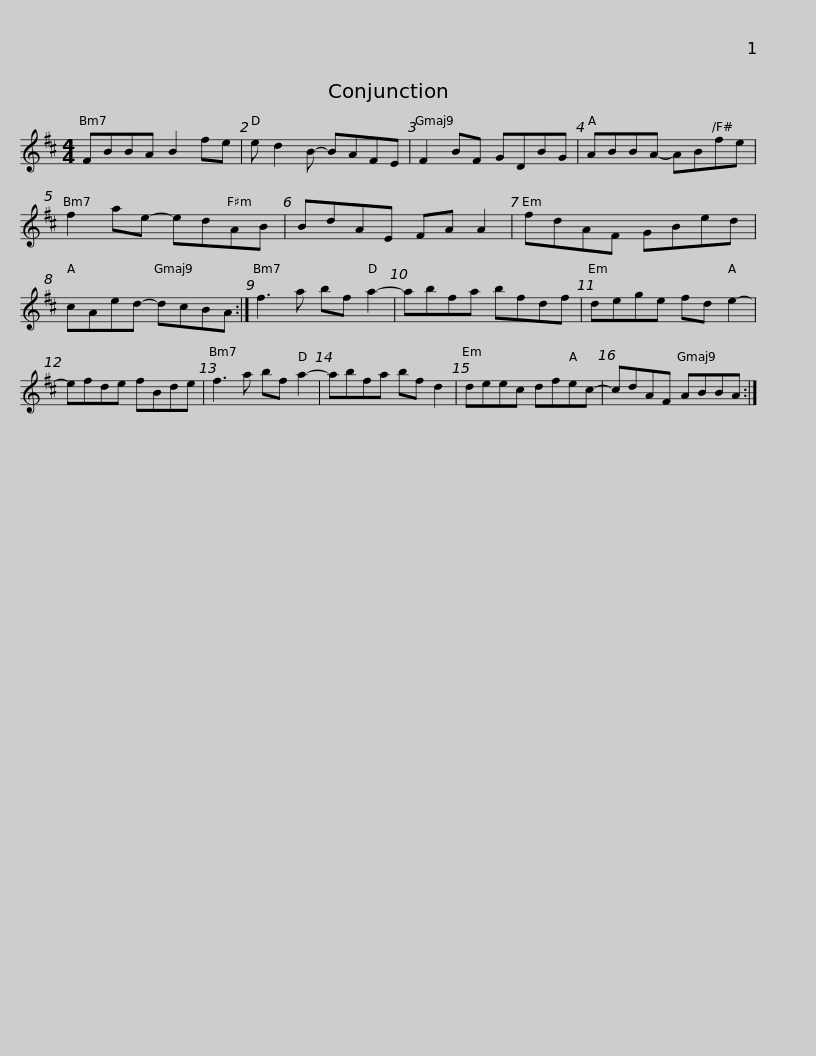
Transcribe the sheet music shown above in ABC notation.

X:1
L:1/8
M:4/4
I:linebreak $
K:Bmin
V:1 treble
V:1
 FBBA B2 fe | e d2 B- BAFE | F2 BF GDBG | ABBA- ABfe | f2 ae- edAB | %5
 BdAE FA A2 |$ fdAF GBed | cAed- dcBA :| f3 a bf a2- | abfa bfdf | %10
 dege fd e2- |$ efde fBde | f3 a bf a2- | abfa bf d2 | deec dfec- | %15
 cdAF ABBA :| %16
